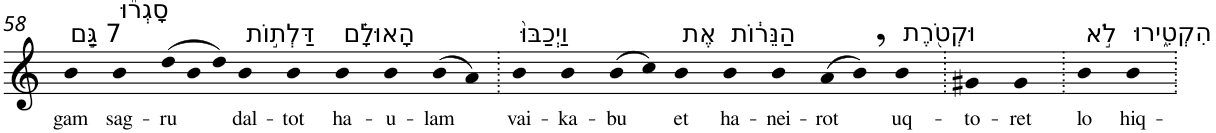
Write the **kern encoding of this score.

**kern	**text
*part1	*part1
*staff1	*staff1
*I"Piano	*
*I'Pno	*
!!LO:PB:g=z
*clefG2	*
*k[]	*
=58	=58
!LO:TX:a:t=7 גַּ֣ם	!
!	!LO:LY:b
4b	gam
!LO:TX:a:t=סָגְר֞וּ	!
!	!LO:LY:b
4b	sag-
*Xtuplet	*
!	!LO:LY:b
(>12dd	-ru
12b	.
12dd)	.
!LO:TX:a:t=דַּלְת֣וֹת	!
!	!LO:LY:b
4b	dal-
!	!LO:LY:b
4b	-tot
!LO:TX:a:t=הָאוּלָ֗ם	!
!	!LO:LY:b
4b	ha-
!	!LO:LY:b
4b	-u-
!	!LO:LY:b
(>8b	-lam
8a)	.
=59.	=59.
!LO:TX:a:t=וַיְכַבּוּ֙	!
!	!LO:LY:b
4b	vai-
!	!LO:LY:b
4b	-ka-
!	!LO:LY:b
(>8b	-bu
8cc)	.
!LO:TX:a:t=אֶת	!
!	!LO:LY:b
4b	et
!LO:TX:a:t=הַנֵּר֔וֹת	!
!	!LO:LY:b
4b	ha-
!	!LO:LY:b
4b	-nei-
!	!LO:LY:b
(>8a	-rot
8b,)	.
!LO:TX:a:t=וּקְטֹ֖רֶת	!
!	!LO:LY:b
4b	uq-
=60.	=60.
!	!LO:LY:b
4g#X	-to-
!	!LO:LY:b
4g#	-ret
=61.	=61.
!LO:TX:a:t=לֹ֣א	!
!	!LO:LY:b
4b	lo
!LO:TX:a:t=הִקְטִ֑ירוּ	!
!	!LO:LY:b
4b	hiq-
=.	=.
*-	*-
